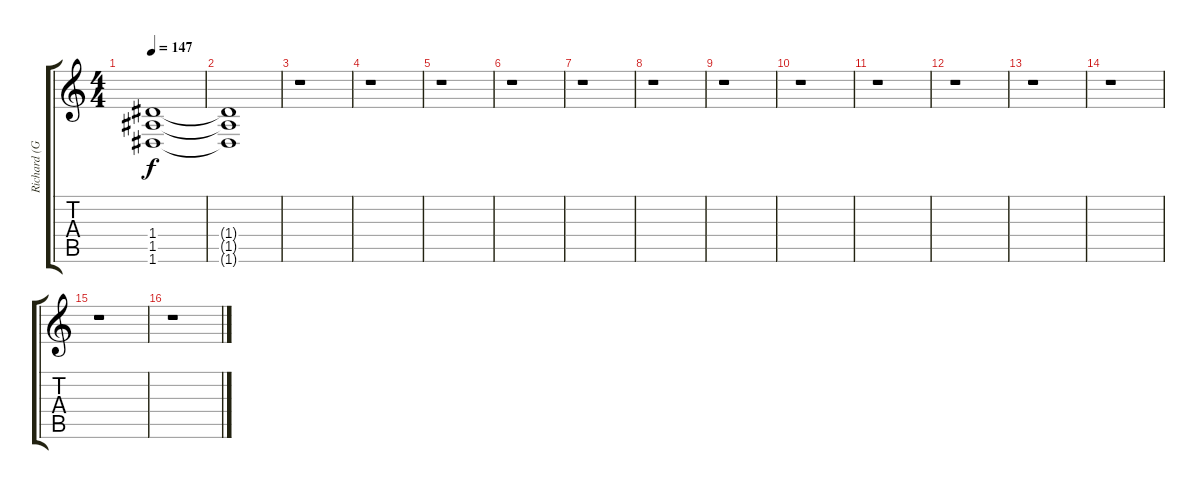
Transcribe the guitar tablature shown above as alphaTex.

\track ("Richard (Guitar 1)" "Richard (G") {instrument distortionguitar}
\staff {score tabs}
\tuning (E4 B3 G3 D3 A2 D2) {hide}
\ts (4 4)
\tempo 147
\clef g2
\ks c
(1.4{t} 1.5{t} 1.6{t}).1{dy f volume 11} |
(1.4{t} 1.5{t} 1.6{t}).1{volume 8} |
r.1 |
r.1 |
r.1 |
r.1 |
r.1 |
r.1 |
r.1 |
r.1 |
r.1 |
r.1 |
r.1 |
r.1 |
r.1 |
r.1
